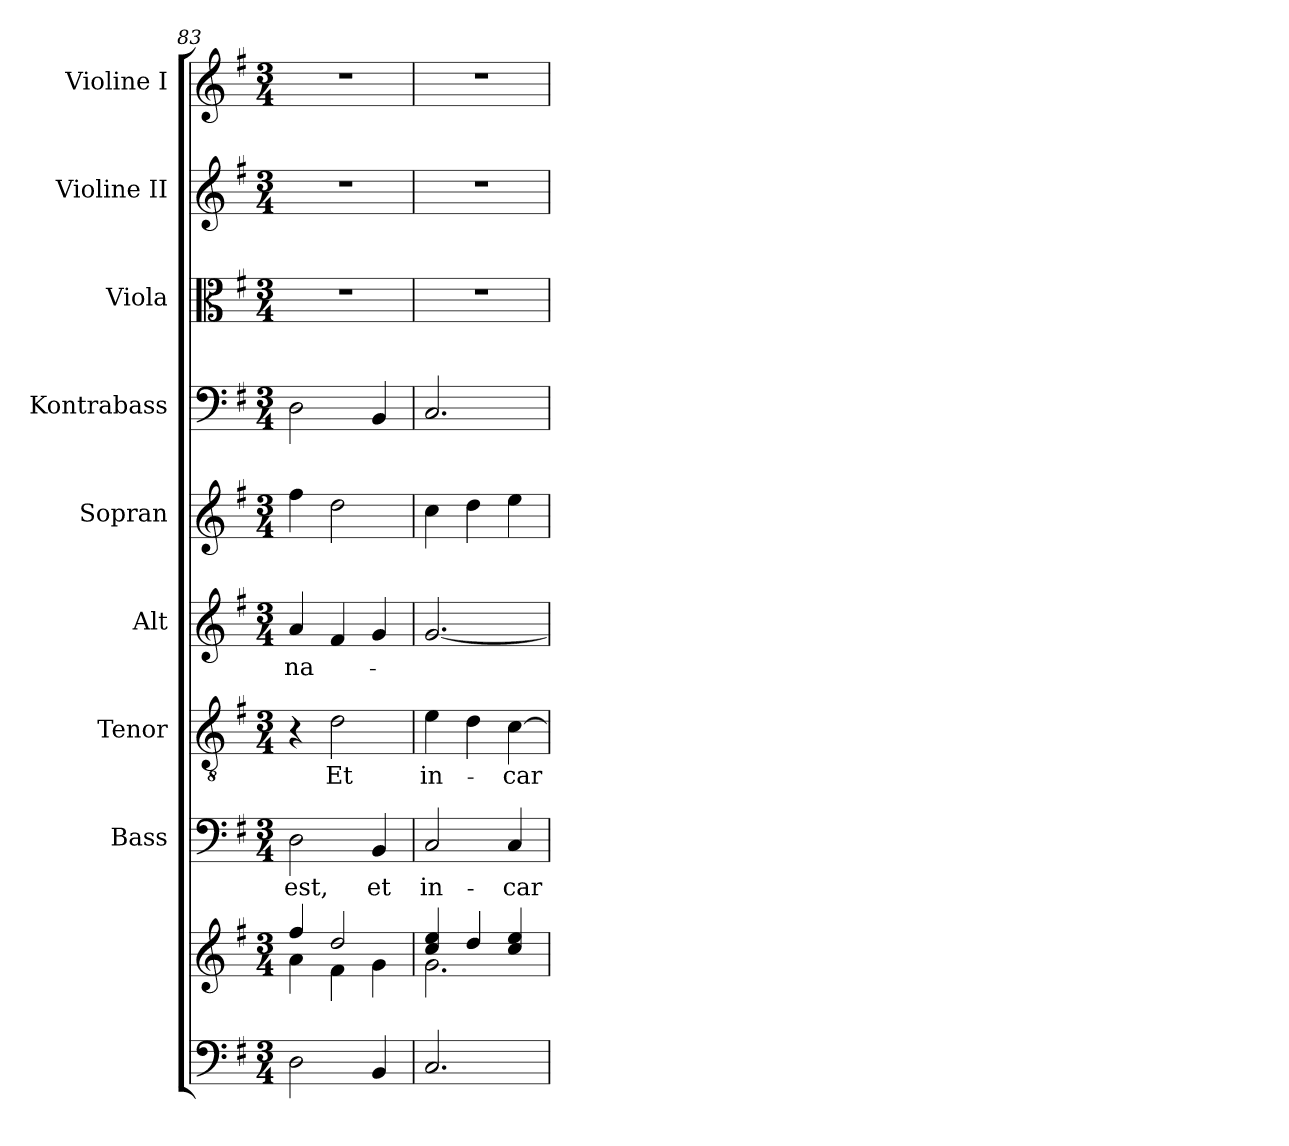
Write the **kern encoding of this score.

**kern	**kern	**kern	**text	**kern	**text	**kern	**text	**kern	**kern	**kern	**kern	**kern
*part9	*part9	*part8	*part8	*part7	*part7	*part6	*part6	*part5	*part4	*part3	*part2	*part1
*staff10	*staff9	*staff8	*staff8	*staff7	*staff7	*staff6	*staff6	*staff5	*staff4	*staff3	*staff2	*staff1
*	*	*I"Bass	*	*I"Tenor	*	*I"Alt	*	*I"Sopran	*I"Kontrabass	*I"Viola	*I"Violine II	*I"Violine I
*	*	*I'B.	*	*I'T.	*	*I'A.	*	*I'S.	*I'Kb.	*I'Vla.	*I'Vl. II	*I'Vl. I
*clefF4	*clefG2	*clefF4	*	*clefGv2	*	*clefG2	*	*clefG2	*clefF4	*clefC3	*clefG2	*clefG2
*	*	*	*	*	*	*	*	*	*ITrd7c12	*	*	*
*k[f#]	*k[f#]	*k[f#]	*	*k[f#]	*	*k[f#]	*	*k[f#]	*k[f#]	*k[f#]	*k[f#]	*k[f#]
*G:	*G:	*G:	*	*G:	*	*G:	*	*G:	*G:	*G:	*G:	*G:
*M3/4	*M3/4	*M3/4	*	*M3/4	*	*M3/4	*	*M3/4	*M3/4	*M3/4	*M3/4	*M3/4
=83	=83	=83	=83	=83	=83	=83	=83	=83	=83	=83	=83	=83
*	*^	*	*	*	*	*	*	*	*	*	*	*
!	!	!	!	!LO:LY:b	!	!	!	!LO:LY:b	!	!	!	!	!
2D\	4ff#/	4a\	2D\	est,	4r	.	4a/	-na-	4ff#\	2DD\	2.r	2.r	2.r
!	!	!	!	!	!	!LO:LY:b	!	!	!	!	!	!	!
.	2dd/	4f#\	.	.	2d\	Et	4f#/	.	2dd\	.	.	.	.
!	!	!	!	!LO:LY:b	!	!	!	!	!	!	!	!	!
4BB/	.	4g\	4BB/	et	.	.	4g/	.	.	4BBB/	.	.	.
=84	=84	=84	=84	=84	=84	=84	=84	=84	=84	=84	=84	=84	=84
!	!	!	!	!LO:LY:b	!	!LO:LY:b	!	!	!	!	!	!	!
2.C/	4cc/ 4ee/	2.g\	2C/	in-	4e\	in-	[2.g/	.	4cc\	2.CC/	2.r	2.r	2.r
.	4dd/	.	.	.	4d\	.	.	.	4dd\	.	.	.	.
!	!	!	!	!LO:LY:b	!	!LO:LY:b	!	!	!	!	!	!	!
.	4cc/ 4ee/	.	4C/	-car-	[4c\	-car-	.	.	4ee\	.	.	.	.
*	*v	*v	*	*	*	*	*	*	*	*	*	*	*
=	=	=	=	=	=	=	=	=	=	=	=	=
*-	*-	*-	*-	*-	*-	*-	*-	*-	*-	*-	*-	*-
